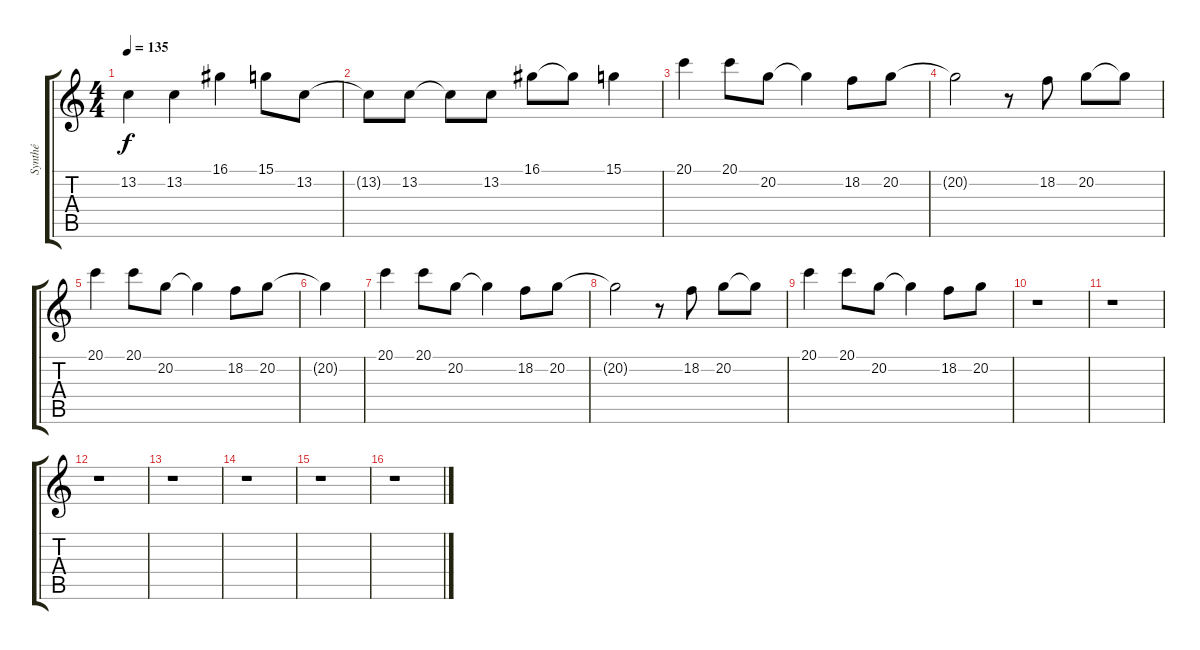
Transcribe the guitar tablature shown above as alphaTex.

\track ("Synthé" "Synthé") {instrument electricgrandpiano}
\staff {score tabs}
\tuning (E4 B3 G3 D3 A2 E2) {hide}
\ts (4 4)
\tempo 135
\clef g2
\ks c
13.2.4{dy f} 13.2.4 16.1.4 15.1.8 13.2.8 |
13.2{t}.8 13.2.8 13.2{t}.8 13.2.8 16.1.8 16.1{t}.8 15.1.4 |
20.1.4 20.1.8 20.2.8 20.2{t}.4 18.2.8 20.2.8 |
20.2{t}.2 r.8 18.2.8 20.2.8 20.2{t}.8 |
20.1.4 20.1.8 20.2.8 20.2{t}.4 18.2.8 20.2.8 |
20.2{t}.4 |
20.1.4 20.1.8 20.2.8 20.2{t}.4 18.2.8 20.2.8 |
20.2{t}.2 r.8 18.2.8 20.2.8 20.2{t}.8 |
20.1.4 20.1.8 20.2.8 20.2{t}.4 18.2.8 20.2.8 |
r.1 |
r.1 |
r.1 |
r.1 |
r.1 |
r.1 |
r.1
